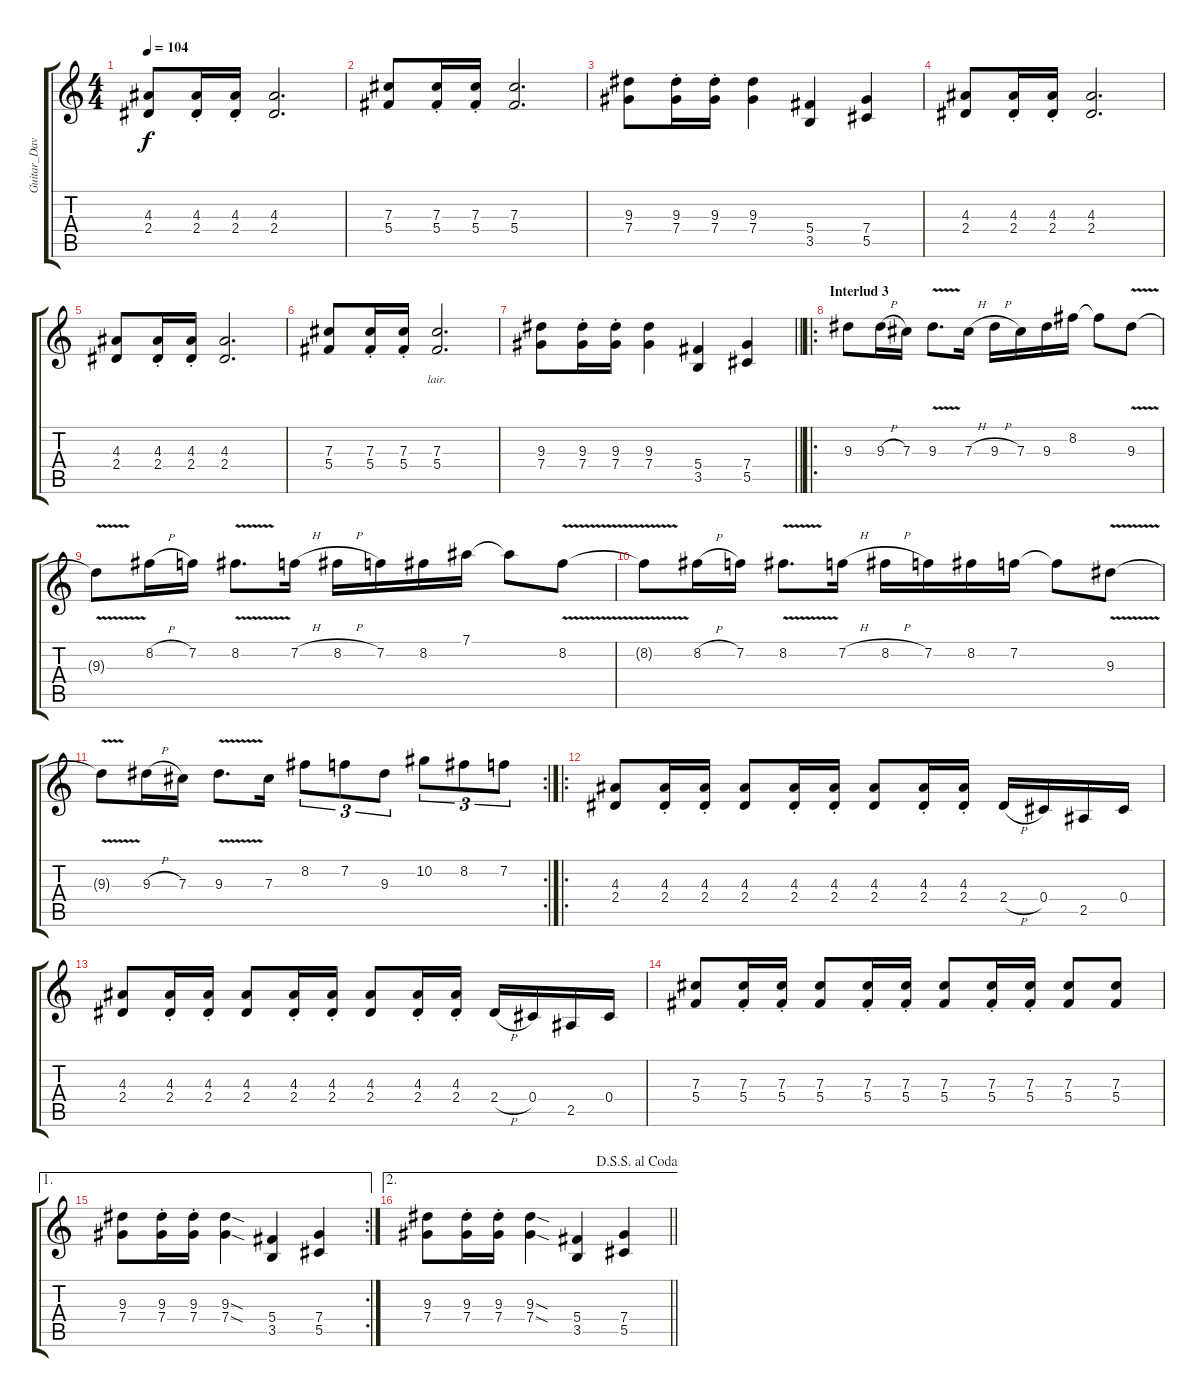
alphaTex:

\track ("Guitar_DaveMurray" "Guitar_Dav") {instrument distortionguitar}
\staff {score tabs}
\tuning (Eb4 Bb3 Gb3 Db3 Ab2 Eb2) {hide}
\ts (4 4)
\tempo 104
\clef g2
\ks c
(4.3 2.4).8{lyrics (0 "") lyrics (1 "") lyrics (2 "") lyrics (3 "") lyrics (4 "") dy f} (4.3{st} 2.4{st}).16{lyrics (0 "") lyrics (1 "") lyrics (2 "") lyrics (3 "") lyrics (4 "")} (4.3{st} 2.4{st}).16{lyrics (0 "") lyrics (1 "") lyrics (2 "") lyrics (3 "") lyrics (4 "")} (4.3 2.4).2{d lyrics (0 "") lyrics (1 "") lyrics (2 "") lyrics (3 "") lyrics (4 "")} |
(7.3 5.4).8{lyrics (0 "") lyrics (1 "") lyrics (2 "") lyrics (3 "") lyrics (4 "")} (7.3{st} 5.4{st}).16{lyrics (0 "") lyrics (1 "") lyrics (2 "") lyrics (3 "") lyrics (4 "")} (7.3{st} 5.4{st}).16{lyrics (0 "") lyrics (1 "") lyrics (2 "") lyrics (3 "") lyrics (4 "")} (7.3 5.4).2{d lyrics (0 "") lyrics (1 "") lyrics (2 "") lyrics (3 "") lyrics (4 "")} |
(9.3 7.4).8{lyrics (0 "") lyrics (1 "") lyrics (2 "") lyrics (3 "") lyrics (4 "")} (9.3{st} 7.4{st}).16{lyrics (0 "") lyrics (1 "") lyrics (2 "") lyrics (3 "") lyrics (4 "")} (9.3{st} 7.4{st}).16{lyrics (0 "") lyrics (1 "") lyrics (2 "") lyrics (3 "") lyrics (4 "")} (9.3 7.4).4{lyrics (0 "") lyrics (1 "") lyrics (2 "") lyrics (3 "") lyrics (4 "")} (5.4 3.5).4{lyrics (0 "") lyrics (1 "") lyrics (2 "") lyrics (3 "") lyrics (4 "")} (7.4 5.5).4{lyrics (0 "") lyrics (1 "") lyrics (2 "") lyrics (3 "") lyrics (4 "")} |
(4.3 2.4).8{lyrics (0 "") lyrics (1 "") lyrics (2 "") lyrics (3 "") lyrics (4 "")} (4.3{st} 2.4{st}).16{lyrics (0 "") lyrics (1 "") lyrics (2 "") lyrics (3 "") lyrics (4 "")} (4.3{st} 2.4{st}).16{lyrics (0 "") lyrics (1 "") lyrics (2 "") lyrics (3 "") lyrics (4 "")} (4.3 2.4).2{d lyrics (0 "") lyrics (1 "") lyrics (2 "") lyrics (3 "") lyrics (4 "")} |
(4.3 2.4).8{lyrics (0 "") lyrics (1 "") lyrics (2 "") lyrics (3 "") lyrics (4 "")} (4.3{st} 2.4{st}).16{lyrics (0 "") lyrics (1 "") lyrics (2 "") lyrics (3 "") lyrics (4 "")} (4.3{st} 2.4{st}).16{lyrics (0 "") lyrics (1 "") lyrics (2 "") lyrics (3 "") lyrics (4 "")} (4.3 2.4).2{d lyrics (0 "") lyrics (1 "") lyrics (2 "") lyrics (3 "") lyrics (4 "")} |
(7.3 5.4).8{lyrics (0 "") lyrics (1 "") lyrics (2 "") lyrics (3 "") lyrics (4 "")} (7.3{st} 5.4{st}).16{lyrics (0 "") lyrics (1 "") lyrics (2 "") lyrics (3 "") lyrics (4 "")} (7.3{st} 5.4{st}).16{lyrics (0 "") lyrics (1 "") lyrics (2 "") lyrics (3 "") lyrics (4 "")} (7.3 5.4).2{d lyrics (0 "lair.") lyrics (1 "") lyrics (2 "") lyrics (3 "") lyrics (4 "")} |
\barLineRight lightlight
(9.3 7.4).8 (9.3{st} 7.4{st}).16 (9.3{st} 7.4{st}).16 (9.3 7.4).4 (5.4 3.5).4 (7.4 5.5).4 |
\ro
\section ("" "Interlud 3")
9.3.8{volume 16} 9.3{h}.16 7.3.16 9.3{v}.8{d} 7.3{h}.16 9.3{h}.16 7.3.16 9.3.16 8.2.16 8.2{t}.8 9.3{v}.8 |
9.3{t}.8 8.2{h}.16 7.2.16 8.2{v}.8{d} 7.2{h}.16 8.2{h}.16 7.2.16 8.2.16 7.1.16 7.1{t}.8 8.2{v}.8 |
8.2{t}.8 8.2{h}.16 7.2.16 8.2{v}.8{d} 7.2{h}.16 8.2{h}.16 7.2.16 8.2.16 7.2.16 7.2{t}.8 9.3{v}.8 |
\rc 2
9.3{t}.8 9.3{h}.16 7.3.16 9.3{v}.8{d} 7.3.16 8.2.8{tu (3 2)} 7.2.8{tu (3 2)} 9.3.8{tu (3 2)} 10.2.8{tu (3 2)} 8.2.8{tu (3 2)} 7.2.8{tu (3 2)} |
\ro
(4.3 2.4).8{volume 15} (4.3{st} 2.4{st}).16 (4.3{st} 2.4{st}).16 (4.3 2.4).8 (4.3{st} 2.4{st}).16 (4.3{st} 2.4{st}).16 (4.3 2.4).8 (4.3{st} 2.4{st}).16 (4.3{st} 2.4{st}).16 2.4{h}.16 0.4.16 2.5.16 0.4.16 |
(4.3 2.4).8 (4.3{st} 2.4{st}).16 (4.3{st} 2.4{st}).16 (4.3 2.4).8 (4.3{st} 2.4{st}).16 (4.3{st} 2.4{st}).16 (4.3 2.4).8 (4.3{st} 2.4{st}).16 (4.3{st} 2.4{st}).16 2.4{h}.16 0.4.16 2.5.16 0.4.16 |
(7.3 5.4).8 (7.3{st} 5.4{st}).16 (7.3{st} 5.4{st}).16 (7.3 5.4).8 (7.3{st} 5.4{st}).16 (7.3{st} 5.4{st}).16 (7.3 5.4).8 (7.3{st} 5.4{st}).16 (7.3{st} 5.4{st}).16 (7.3 5.4).8 (7.3 5.4).8 |
\ae 1
\rc 2
(9.3 7.4).8 (9.3{st} 7.4{st}).16 (9.3{st} 7.4{st}).16 (9.3{sod} 7.4{sod}).4 (5.4 3.5).4 (7.4 5.5).4 |
\ae 2
\jump dalsegnosegnoalcoda
\barLineRight lightlight
(9.3 7.4).8 (9.3{st} 7.4{st}).16 (9.3{st} 7.4{st}).16 (9.3{sod} 7.4{sod}).4 (5.4 3.5).4 (7.4 5.5).4
